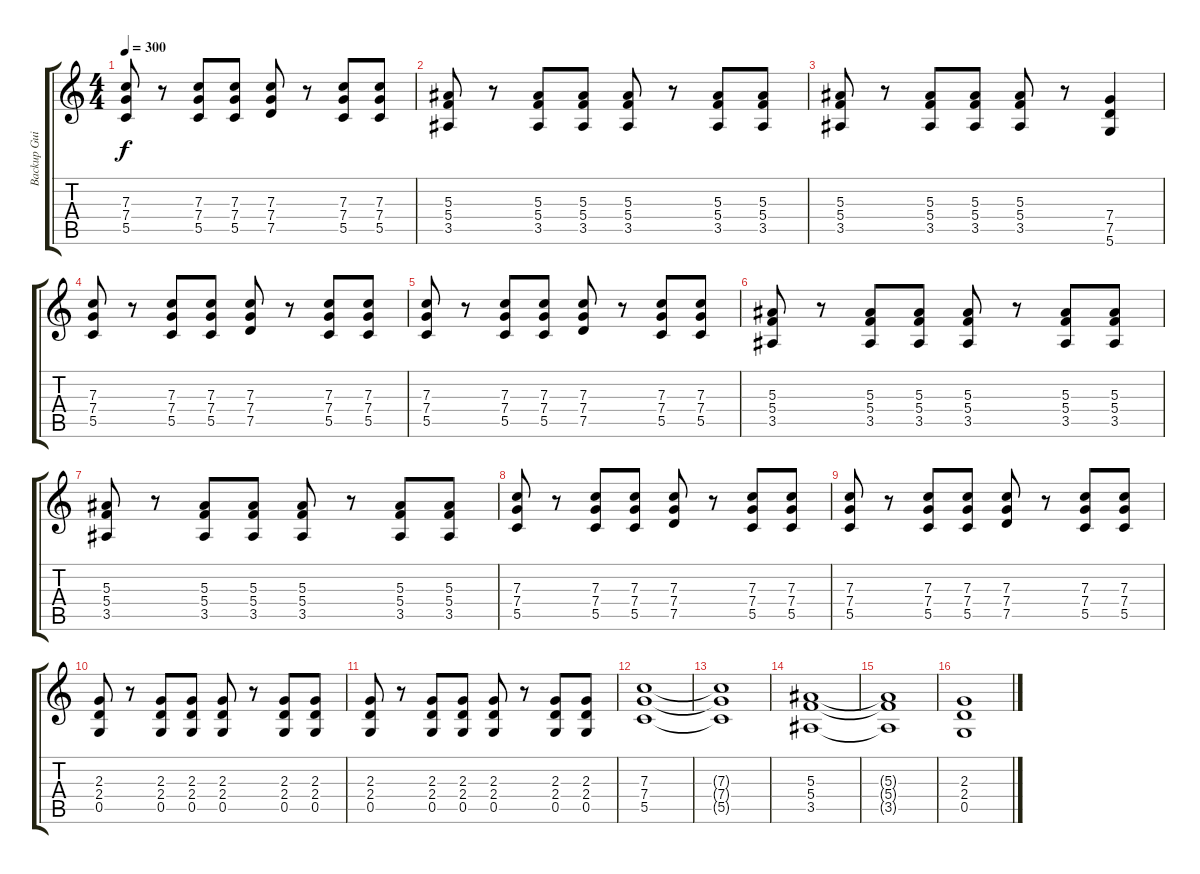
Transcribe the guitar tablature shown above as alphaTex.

\track ("Backup Guitar" "Backup Gui") {instrument overdrivenguitar}
\staff {score tabs}
\tuning (D4 A3 F3 C3 G2 D2) {hide}
\ts (4 4)
\tempo 300
\clef g2
\ks c
(7.3 7.4 5.5).8{dy f instrument electricguitarmuted} r.8 (7.3 7.4 5.5).8 (7.3 7.4 5.5).8 (7.3 7.4 7.5).8 r.8 (7.3 7.4 5.5).8 (7.3 7.4 5.5).8 |
(5.3 5.4 3.5).8{instrument electricguitarmuted} r.8 (5.3 5.4 3.5).8 (5.3 5.4 3.5).8 (5.3 5.4 3.5).8 r.8 (5.3 5.4 3.5).8 (5.3 5.4 3.5).8 |
(5.3 5.4 3.5).8{instrument electricguitarmuted} r.8 (5.3 5.4 3.5).8 (5.3 5.4 3.5).8 (5.3 5.4 3.5).8 r.8 (7.4 7.5 5.6).4 |
(7.3 7.4 5.5).8{instrument electricguitarmuted} r.8 (7.3 7.4 5.5).8 (7.3 7.4 5.5).8 (7.3 7.4 7.5).8 r.8 (7.3 7.4 5.5).8 (7.3 7.4 5.5).8 |
(7.3 7.4 5.5).8{instrument electricguitarmuted} r.8 (7.3 7.4 5.5).8 (7.3 7.4 5.5).8 (7.3 7.4 7.5).8 r.8 (7.3 7.4 5.5).8 (7.3 7.4 5.5).8 |
(5.3 5.4 3.5).8{instrument electricguitarmuted} r.8 (5.3 5.4 3.5).8 (5.3 5.4 3.5).8 (5.3 5.4 3.5).8 r.8 (5.3 5.4 3.5).8 (5.3 5.4 3.5).8 |
(5.3 5.4 3.5).8{instrument electricguitarmuted} r.8 (5.3 5.4 3.5).8 (5.3 5.4 3.5).8 (5.3 5.4 3.5).8 r.8 (5.3 5.4 3.5).8 (5.3 5.4 3.5).8 |
(7.3 7.4 5.5).8{instrument electricguitarmuted} r.8 (7.3 7.4 5.5).8 (7.3 7.4 5.5).8 (7.3 7.4 7.5).8 r.8 (7.3 7.4 5.5).8 (7.3 7.4 5.5).8 |
(7.3 7.4 5.5).8{instrument electricguitarmuted} r.8 (7.3 7.4 5.5).8 (7.3 7.4 5.5).8 (7.3 7.4 7.5).8 r.8 (7.3 7.4 5.5).8 (7.3 7.4 5.5).8 |
(2.3 2.4 0.5).8{instrument electricguitarmuted} r.8 (2.3 2.4 0.5).8 (2.3 2.4 0.5).8 (2.3 2.4 0.5).8 r.8 (2.3 2.4 0.5).8 (2.3 2.4 0.5).8 |
(2.3 2.4 0.5).8{instrument electricguitarmuted} r.8 (2.3 2.4 0.5).8 (2.3 2.4 0.5).8 (2.3 2.4 0.5).8 r.8 (2.3 2.4 0.5).8 (2.3 2.4 0.5).8 |
(7.3 7.4 5.5).1{instrument overdrivenguitar} |
(7.3{t} 7.4{t} 5.5{t}).1{instrument overdrivenguitar} |
(5.3 5.4 3.5).1{instrument overdrivenguitar} |
(5.3{t} 5.4{t} 3.5{t}).1{instrument overdrivenguitar} |
(2.3 2.4 0.5).1{instrument overdrivenguitar}
